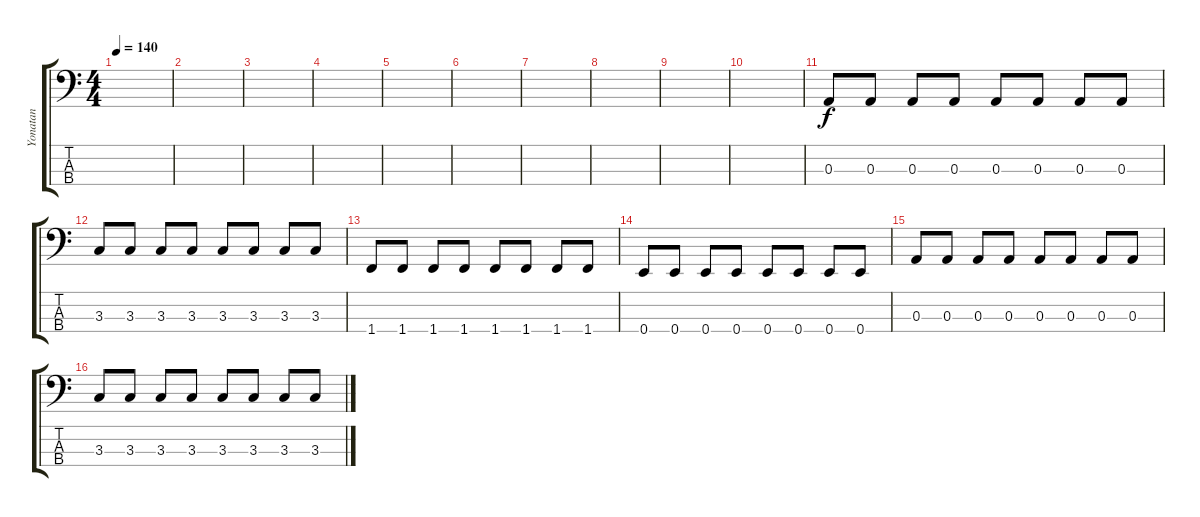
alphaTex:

\track ("Yonatan" "Yonatan") {instrument electricbasspick}
\staff {score tabs}
\tuning (G2 D2 A1 E1) {hide}
\ts (4 4)
\tempo 140
\clef f4
\ks c
|
|
|
|
|
|
|
|
|
|
0.3.8 0.3.8 0.3.8 0.3.8 0.3.8 0.3.8 0.3.8 0.3.8 |
3.3.8 3.3.8 3.3.8 3.3.8 3.3.8 3.3.8 3.3.8 3.3.8 |
1.4.8 1.4.8 1.4.8 1.4.8 1.4.8 1.4.8 1.4.8 1.4.8 |
0.4.8 0.4.8 0.4.8 0.4.8 0.4.8 0.4.8 0.4.8 0.4.8 |
0.3.8 0.3.8 0.3.8 0.3.8 0.3.8 0.3.8 0.3.8 0.3.8 |
3.3.8 3.3.8 3.3.8 3.3.8 3.3.8 3.3.8 3.3.8 3.3.8
